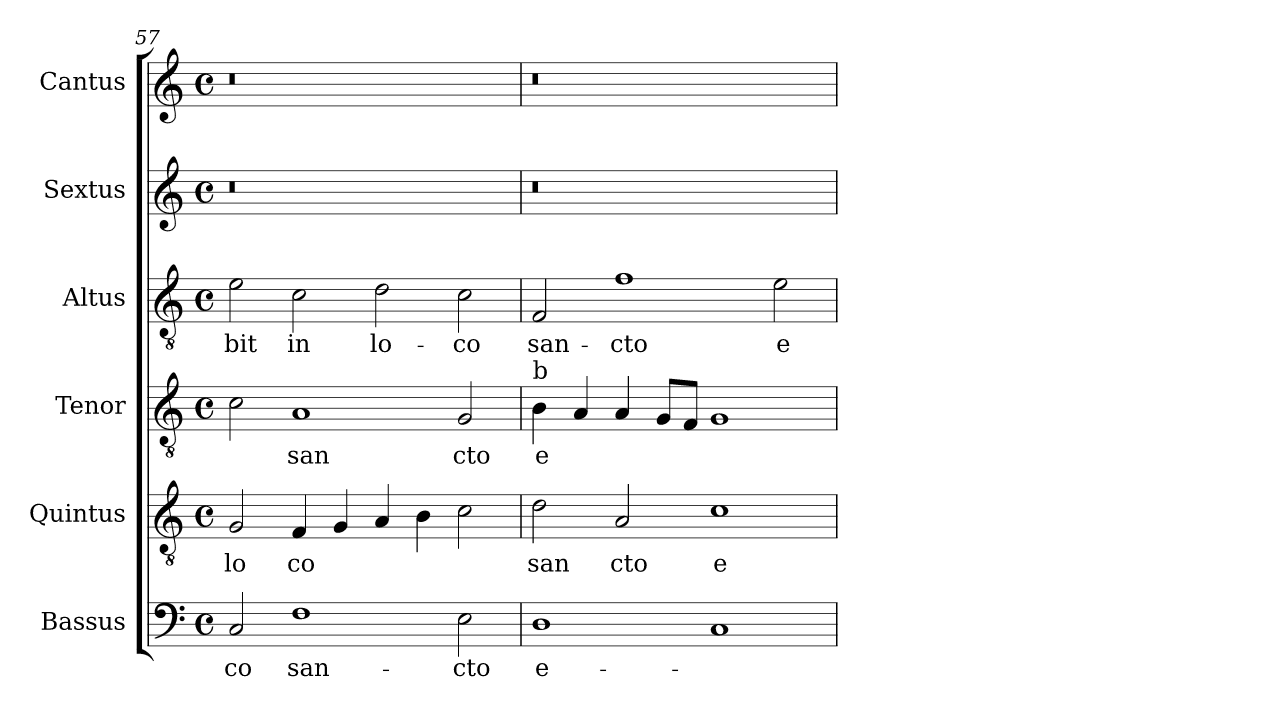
**kern	**text	**kern	**text	**kern	**text	**kern	**text	**kern	**kern
*part6	*part6	*part5	*part5	*part4	*part4	*part3	*part3	*part2	*part1
*staff6	*staff6	*staff5	*staff5	*staff4	*staff4	*staff3	*staff3	*staff2	*staff1
*I"Bassus	*	*I"Quintus	*	*I"Tenor	*	*I"Altus	*	*I"Sextus	*I"Cantus
*clefF4	*	*clefGv2	*	*clefGv2	*	*clefGv2	*	*clefG2	*clefG2
*M4/4	*	*M4/4	*	*M4/4	*	*M4/4	*	*M4/4	*M4/4
*met(c)	*	*met(c)	*	*met(c)	*	*met(c)	*	*met(c)	*met(c)
=57	=57	=57	=57	=57	=57	=57	=57	=57	=57
!	!LO:LY:b:cj	!	!LO:LY:b:cj	!	!	!	!LO:LY:b:cj	!	!
2C/	-co	2G/	lo	2c\	.	2e\	-bit	0r	0r
!	!LO:LY:b:cj	!	!LO:LY:b:cj	!	!LO:LY:b:cj	!	!LO:LY:b:cj	!	!
1F	san-	4F/	co	1A	san	2c\	in	.	.
.	.	4G/	.	.	.	.	.	.	.
!	!	!	!	!	!	!	!LO:LY:b:cj	!	!
.	.	4A/	.	.	.	2d\	lo-	.	.
.	.	4B\	.	.	.	.	.	.	.
!	!LO:LY:b:cj	!	!	!	!LO:LY:b:cj	!	!LO:LY:b:cj	!	!
2E\	-cto	2c\	.	2G/	cto	2c\	-co	.	.
=58	=58	=58	=58	=58	=58	=58	=58	=58	=58
!	!	!	!	!LO:TX:a:t=b	!	!	!	!	!
!	!LO:LY:b:rj	!	!LO:LY:b:cj	!	!LO:LY:b:cj	!	!LO:LY:b:cj	!	!
1D	e-	2d\	san	4B\	e	2F/	san-	0r	0r
.	.	.	.	4A/	.	.	.	.	.
!	!	!	!LO:LY:b:cj	!	!	!	!LO:LY:b:cj	!	!
.	.	2A/	cto	4A/	.	1f	-cto	.	.
.	.	.	.	8G/L	.	.	.	.	.
.	.	.	.	8F/J	.	.	.	.	.
!	!	!	!LO:LY:b:cj	!	!	!	!	!	!
1C	.	1c	e	1G	.	.	.	.	.
!	!	!	!	!	!	!	!LO:LY:b:cj	!	!
.	.	.	.	.	.	2e\	e-	.	.
=	=	=	=	=	=	=	=	=	=
*-	*-	*-	*-	*-	*-	*-	*-	*-	*-
